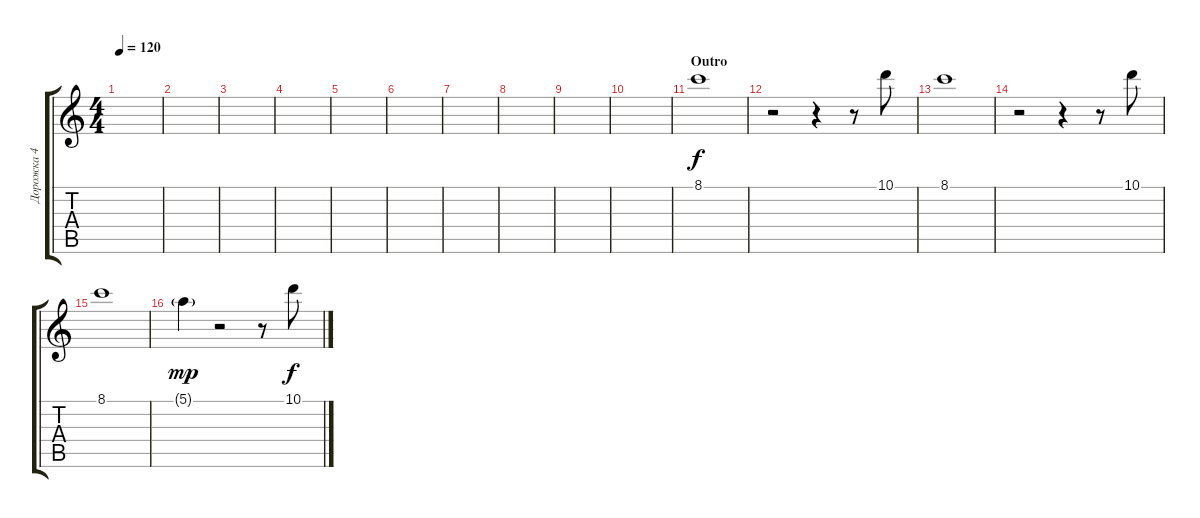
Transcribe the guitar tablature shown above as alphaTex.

\track ("Дорожка 4" "Дорожка 4") {instrument electricguitarjazz}
\staff {score tabs}
\tuning (E4 B3 G3 D3 A2 E2) {hide}
\ts (4 4)
\tempo 120
\clef g2
\ks c
|
|
|
|
|
|
|
|
|
|
\section ("" "Outro")
8.1.1 |
r.2 r.4 r.8 10.1.8 |
8.1.1 |
r.2 r.4 r.8 10.1.8 |
8.1.1 |
5.1{g}.4{dy mp} r.2 r.8 10.1.8{dy f}
